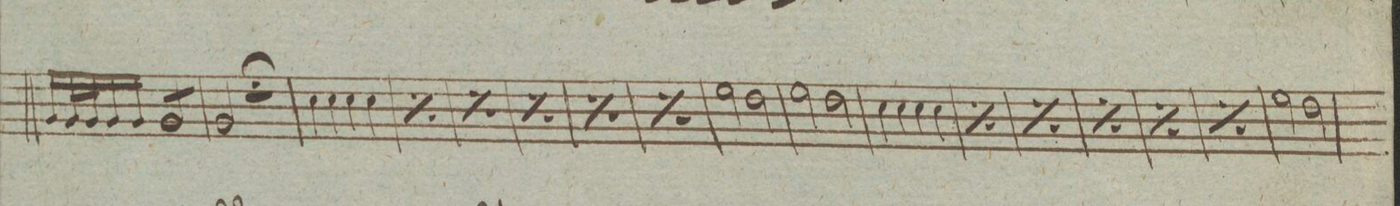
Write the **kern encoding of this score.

**kern	**dynam
*I"Corno 1mo. in C:	*
*clefG2	*
*k[]	*
*met(c|)	*
*M2/2	*
8g/L	.
16g/L	.
16g/J	.
8g/	.
8g/J	.
*tremolo	*
8g/L	.
8g/	.
8g/	.
8g/J	.
*Xtremolo	*
=122	=122
2g/	.
2r;	.
=123	=123
4cc\	.
4cc\	.
4cc\	.
4cc\	.
=124	=124
*rep	*
4cc\	.
4cc\	.
4cc\	.
4cc\	.
*Xrep	*
=125	=125
*rep	*
4cc\	.
4cc\	.
4cc\	.
4cc\	.
*Xrep	*
=126	=126
*rep	*
4cc\	.
4cc\	.
4cc\	.
4cc\	.
*Xrep	*
=127	=127
*rep	*
4cc\	.
4cc\	.
4cc\	.
4cc\	.
*Xrep	*
=128	=128
*rep	*
4cc\	.
4cc\	.
4cc\	.
4cc\	.
*Xrep	*
=129	=129
2ee\	.
2dd\	.
=130	=130
2ee\	.
2dd\	.
=131	=131
4cc\	.
4cc\	.
4cc\	.
4cc\	.
=132	=132
*rep	*
4cc\	.
4cc\	.
4cc\	.
4cc\	.
*Xrep	*
=133	=133
*rep	*
4cc\	.
4cc\	.
4cc\	.
4cc\	.
*Xrep	*
=134	=134
*rep	*
4cc\	.
4cc\	.
4cc\	.
4cc\	.
*Xrep	*
=135	=135
*rep	*
4cc\	.
4cc\	.
4cc\	.
4cc\	.
*Xrep	*
=136	=136
*rep	*
4cc\	.
4cc\	.
4cc\	.
4cc\	.
*Xrep	*
=137	=137
2ee\	.
2dd\	.
=138	=138
*-	*-
